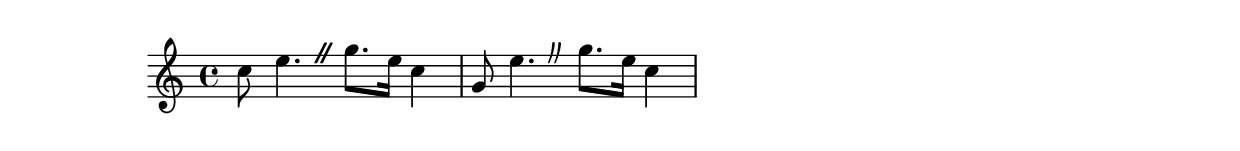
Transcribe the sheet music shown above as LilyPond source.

%% DO NOT EDIT this file manually; it is automatically
%% generated from LSR http://lsr.dsi.unimi.it
%% Make any changes in LSR itself, or in Documentation/snippets/new/ ,
%% and then run scripts/auxiliar/makelsr.py
%%
%% This file is in the public domain.
\version "2.12.2"

\header {
  lsrtags = "expressive-marks, tweaks-and-overrides"

%% Translation of GIT committish: 91eeed36c877fe625d957437d22081721c8c6345
  texidoces = "
Las marcas de cesura se pueden crear sobreescribiendo la propiedad
@code{'text} del objeto @code{BreathingSign}.  También está disponible
una marca de cesura curva.

"
  doctitlees = "Insertar una cesura"


%% Translation of GIT committish: 0a868be38a775ecb1ef935b079000cebbc64de40
 texidocde = "
Zäsurzeichen können erstellt werden, indem die @code{'text}-Eigenschaft
des @code{BreathingSign}-Objektes verändert wird.  Ein gekrümmtes
Zäsurzeichen ist auch möglich.
"
  doctitlede = "Eine Zäsur einfügen"

%% Translation of GIT committish: 217cd2b9de6e783f2a5c8a42be9c70a82195ad20
  texidocfr = "
Une surcharge de la propriété @code{'text} de l'objet
@code{BreathingSign} permet de créer une marque de césure.  LilyPond
dispose également d'une variante courbée.

"
  doctitlefr = "Insertion d'une césure"


  texidoc = "
Caesura marks can be created by overriding the @code{'text} property of
the @code{BreathingSign} object. A curved caesura mark is also
available.

"
  doctitle = "Inserting a caesura"
} % begin verbatim

\relative c'' {
  \override BreathingSign #'text = \markup {
    \musicglyph #"scripts.caesura.straight"
  }
  c8 e4. \breathe g8. e16 c4

  \override BreathingSign #'text = \markup {
    \musicglyph #"scripts.caesura.curved"
  }
  g8 e'4. \breathe g8. e16 c4
}
